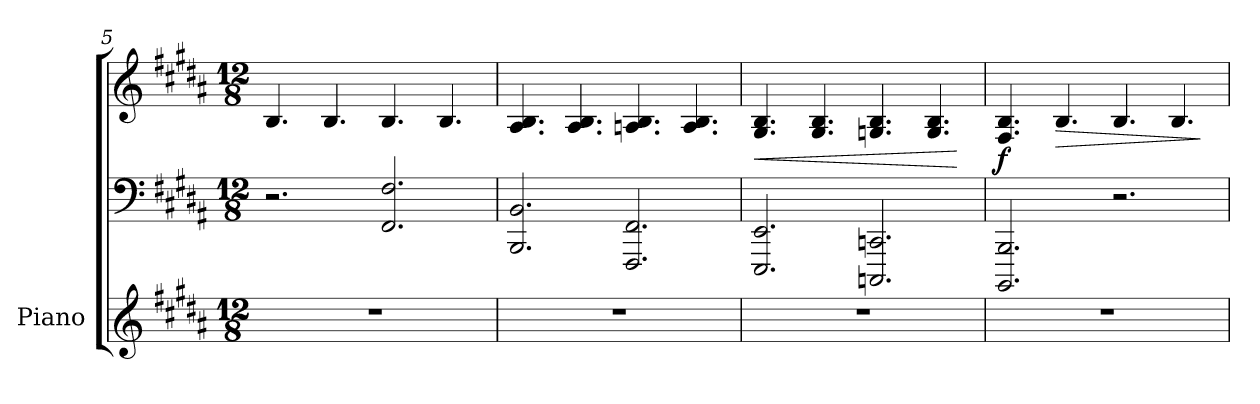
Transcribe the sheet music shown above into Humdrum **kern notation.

**kern	**kern	**kern	**dynam
*part1	*part1	*part1	*part1
*staff3	*staff2	*staff1	*staff1/2/3
*I"Piano	*	*	*
*I'Pno.	*	*	*
*clefG2	*clefF4	*clefG2	*
*k[f#c#g#d#a#]	*k[f#c#g#d#a#]	*k[f#c#g#d#a#]	*
*M12/8	*M12/8	*M12/8	*
=5	=5	=5	=5
1.r	2.r	4.B/	.
.	.	4.B/	.
.	2.FF#/ 2.F#/	4.B/	.
.	.	4.B/	.
=6	=6	=6	=6
1.r	2.BBB/ 2.BB/	4.A#/ 4.B/	.
.	.	4.A#/ 4.B/	.
.	2.FFF#/ 2.FF#/	4.An/ 4.B/	.
.	.	4.A/ 4.B/	.
=7	=7	=7	=7
!	!	!	!LO:HP:b
1.r	2.EEE/ 2.EE/	4.G#/ 4.B/	<
.	.	4.G#/ 4.B/	.
.	2.CCCn/ 2.CCn/	4.Gn/ 4.B/	.
.	.	4.G/ 4.B/	.
.	.	.	[
!!LO:LB:g=z
=8	=8	=8	=8
!	!	!	!LO:DY:b
1.r	2.BBBB/ 2.BBB/	4.F#/ 4.B/	f
!	!	!	!LO:HP:b
.	.	4.B/	>
.	2.r	4.B/	.
.	.	4.B/	.
.	.	.	]
=	=	=	=
*-	*-	*-	*-
